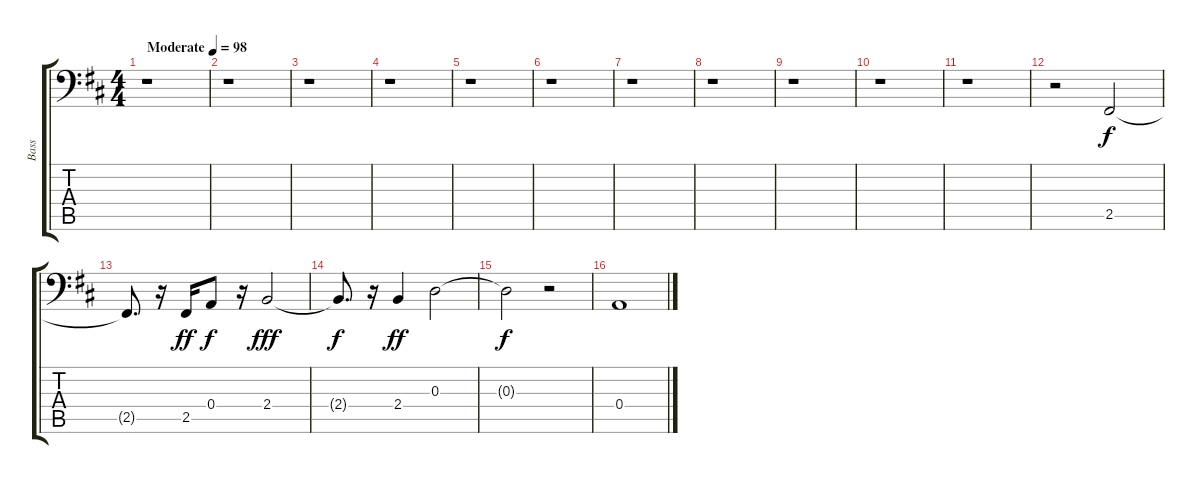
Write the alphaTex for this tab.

\track ("Bass" "Bass") {instrument electricbassfinger}
\staff {score tabs}
\tuning (C3 G2 D2 A1 E1 B0) {hide}
\ts (4 4)
\tempo (98 "Moderate")
\clef f4
\ks d
r.1{dy f instrument electricbassfinger} |
r.1 |
r.1 |
r.1 |
r.1 |
r.1 |
r.1 |
r.1 |
r.1 |
r.1 |
r.1 |
r.2 2.5.2 |
2.5{t}.8{d} r.16 2.5.16{dy ff} 0.4.8{dy f} r.16 2.4.2{dy fff} |
2.4{t}.8{d dy f} r.16 2.4.4{dy ff} 0.3.2 |
0.3{t}.2{dy f} r.2 |
0.4.1
